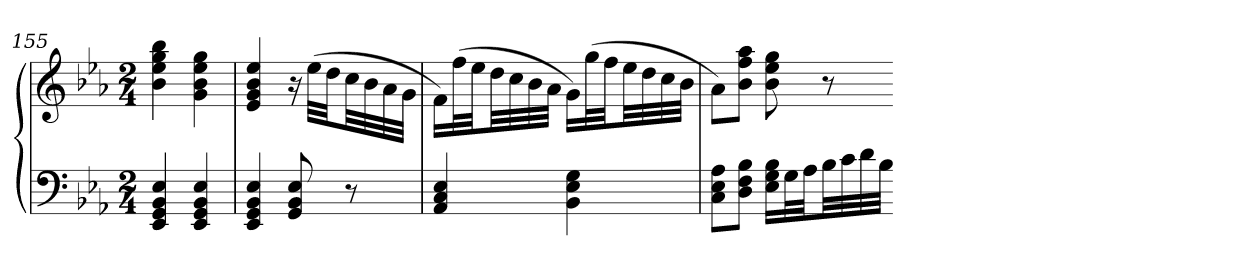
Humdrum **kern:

**kern	**kern
*part1	*part1
*staff2	*staff1
*clefF4	*clefG2
*k[b-e-a-]	*k[b-e-a-]
*E-:	*E-:
*M2/4	*M2/4
=155	=155
4EE- 4GG 4BB- 4E-	4b- 4ee- 4gg 4bb-
4EE- 4GG 4BB- 4E-	4g 4b- 4ee- 4gg
=156	=156
4EE- 4GG 4BB- 4E-	4e- 4g 4b- 4ee-
8GG 8BB- 8E-	16r
.	(32ee-LLL
.	32ddJJ
8r	32ccLL
.	32b-
.	32a-
.	32gJJJ
=157	=157
4AA- 4C 4E-	16fLL)
.	(32ffL
.	32ee-JJ
.	32ddLL
.	32cc
.	32b-
.	32a-JJJ
4BB- 4E- 4G	16gLL)
.	(32ggL
.	32ffJJ
.	32ee-LL
.	32dd
.	32cc
.	32b-JJJ
=158	=158
8C 8E- 8A-L	8a-L)
8D 8F 8B-J	8b- 8ff 8aa-J
16E- 16G 16B-LL	8b- 8ee- 8gg
32GL	.
32A-JJ	.
32B-LL	8r
32c	.
32d	.
32B-JJJ	.
=-	=-
*-	*-
